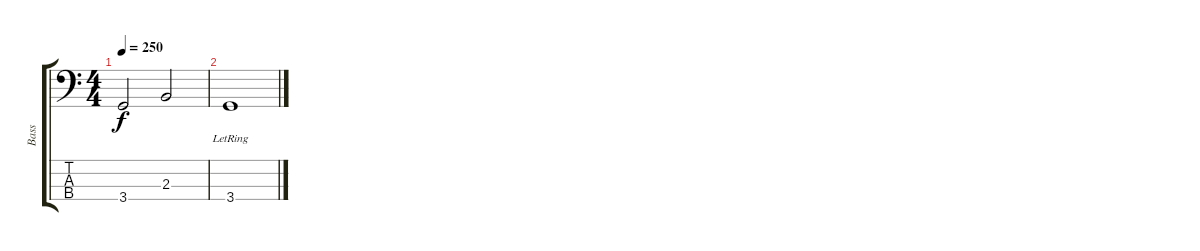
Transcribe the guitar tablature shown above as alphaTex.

\track ("Bass" "Bass") {instrument acousticbass}
\staff {score tabs}
\tuning (G2 D2 A1 E1) {hide}
\ts (4 4)
\tempo 250
\clef f4
\ks c
3.4.2{dy f} 2.3.2 |
3.4{lr}.1
